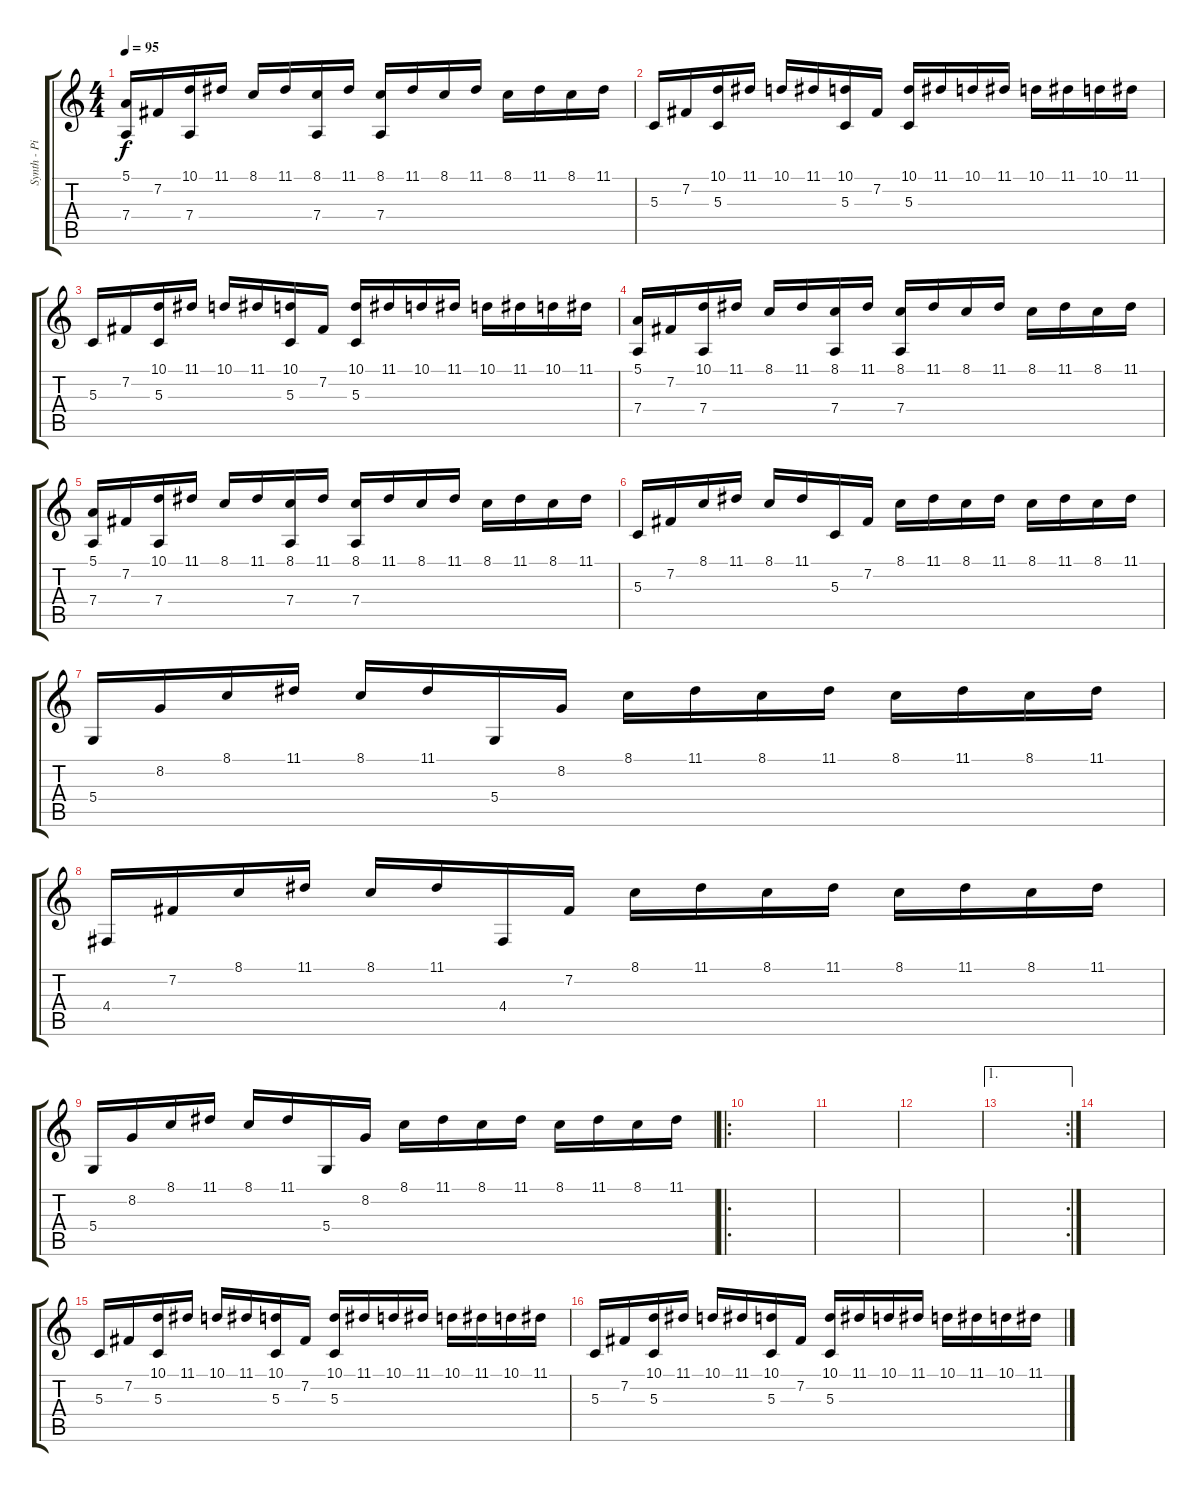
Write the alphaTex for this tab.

\track ("Synth - Pizzicato" "Synth - Pi") {instrument pizzicatostrings}
\staff {score tabs}
\tuning (E4 B3 G3 D3 A2 E2) {hide}
\ts (4 4)
\tempo 95
\clef g2
\ks c
(5.1 7.4).16{dy f} 7.2.16 (10.1 7.4).16 11.1.16 8.1.16 11.1.16 (8.1 7.4).16 11.1.16 (8.1 7.4).16 11.1.16 8.1.16 11.1.16 8.1.16 11.1.16 8.1.16 11.1.16 |
5.3.16 7.2.16 (10.1 5.3).16 11.1.16 10.1.16 11.1.16 (10.1 5.3).16 7.2.16 (10.1 5.3).16 11.1.16 10.1.16 11.1.16 10.1.16 11.1.16 10.1.16 11.1.16 |
5.3.16 7.2.16 (10.1 5.3).16 11.1.16 10.1.16 11.1.16 (10.1 5.3).16 7.2.16 (10.1 5.3).16 11.1.16 10.1.16 11.1.16 10.1.16 11.1.16 10.1.16 11.1.16 |
(5.1 7.4).16 7.2.16 (10.1 7.4).16 11.1.16 8.1.16 11.1.16 (8.1 7.4).16 11.1.16 (8.1 7.4).16 11.1.16 8.1.16 11.1.16 8.1.16 11.1.16 8.1.16 11.1.16 |
(5.1 7.4).16 7.2.16 (10.1 7.4).16 11.1.16 8.1.16 11.1.16 (8.1 7.4).16 11.1.16 (8.1 7.4).16 11.1.16 8.1.16 11.1.16 8.1.16 11.1.16 8.1.16 11.1.16 |
5.3.16 7.2.16 8.1.16 11.1.16 8.1.16 11.1.16 5.3.16 7.2.16 8.1.16 11.1.16 8.1.16 11.1.16 8.1.16 11.1.16 8.1.16 11.1.16 |
5.4.16 8.2.16 8.1.16 11.1.16 8.1.16 11.1.16 5.4.16 8.2.16 8.1.16 11.1.16 8.1.16 11.1.16 8.1.16 11.1.16 8.1.16 11.1.16 |
4.4.16 7.2.16 8.1.16 11.1.16 8.1.16 11.1.16 4.4.16 7.2.16 8.1.16 11.1.16 8.1.16 11.1.16 8.1.16 11.1.16 8.1.16 11.1.16 |
5.4.16 8.2.16 8.1.16 11.1.16 8.1.16 11.1.16 5.4.16 8.2.16 8.1.16 11.1.16 8.1.16 11.1.16 8.1.16 11.1.16 8.1.16 11.1.16 |
\ro
|
|
|
\ae 1
\rc 2
|
|
5.3.16 7.2.16 (10.1 5.3).16 11.1.16 10.1.16 11.1.16 (10.1 5.3).16 7.2.16 (10.1 5.3).16 11.1.16 10.1.16 11.1.16 10.1.16 11.1.16 10.1.16 11.1.16 |
5.3.16 7.2.16 (10.1 5.3).16 11.1.16 10.1.16 11.1.16 (10.1 5.3).16 7.2.16 (10.1 5.3).16 11.1.16 10.1.16 11.1.16 10.1.16 11.1.16 10.1.16 11.1.16
